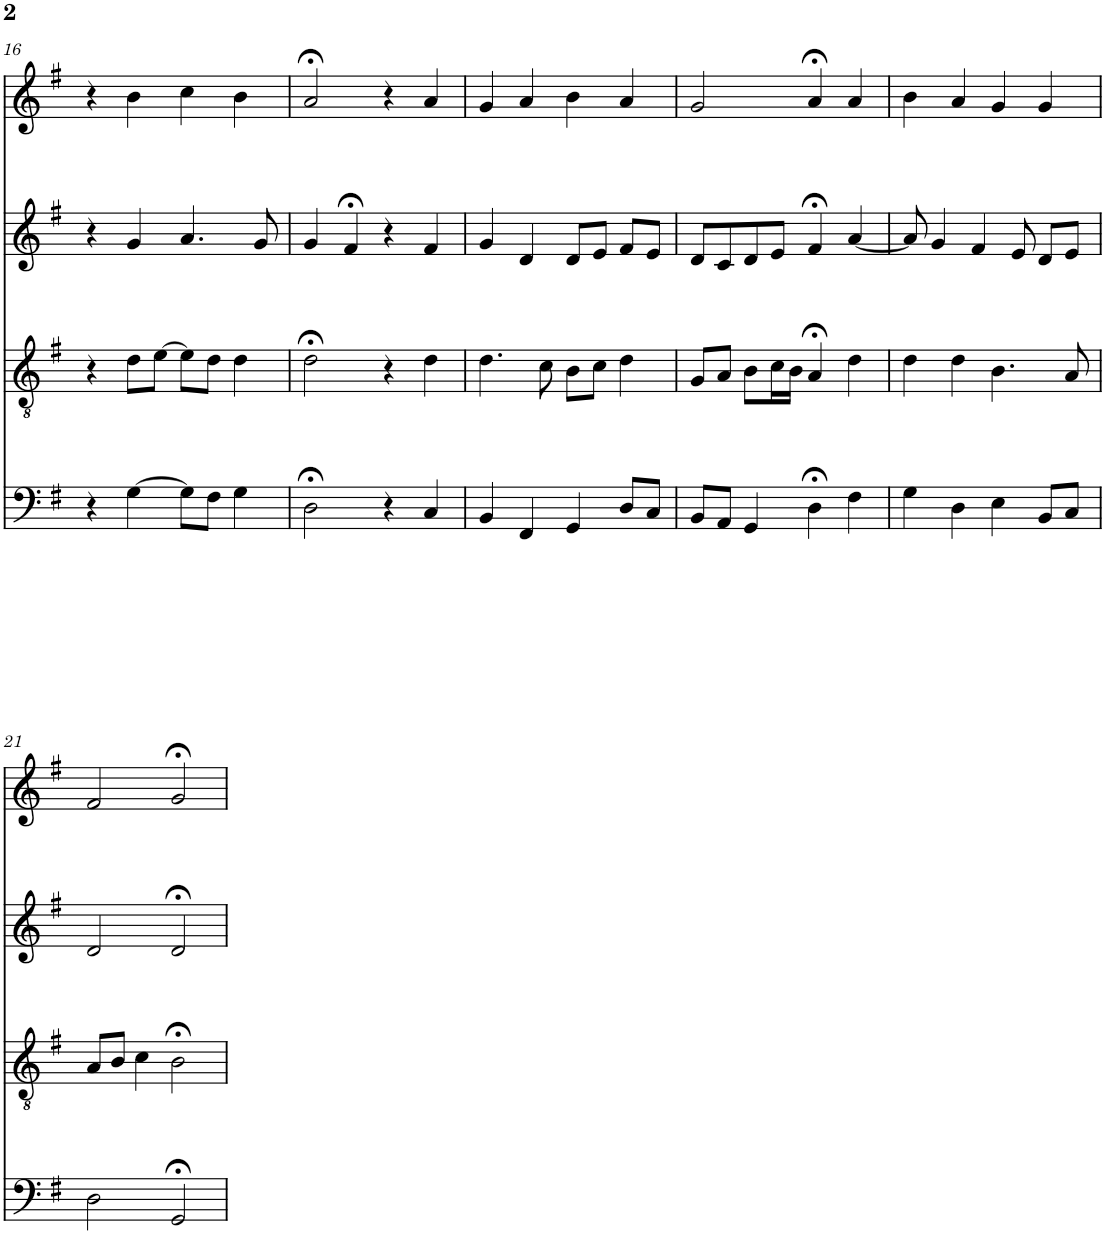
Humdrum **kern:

**kern	**kern	**kern	**kern
*part4	*part3	*part2	*part1
*staff4	*staff3	*staff2	*staff1
*I"bass	*I"tenor	*I"alto	*I"soprn
!!LO:PB:g=z
*clefF4	*clefGv2	*clefG2	*clefG2
*k[f#]	*k[f#]	*k[f#]	*k[f#]
*G:	*G:	*G:	*G:
*M4/4	*M4/4	*M4/4	*M4/4
=16	=16	=16	=16
4r	4r	4r	4r
[4G\	8d\L	4g/	4b\
.	[8e\J	.	.
8G\L]	8e\L]	4.a/	4cc\
8F#\J	8d\J	.	.
4G\	4d\	.	4b\
.	.	8g/	.
=17	=17	=17	=17
2D;<\	2d;<\	4g/	2a;</
.	.	4f#;</	.
4r	4r	4r	4r
4C/	4d\	4f#/	4a/
=18	=18	=18	=18
4BB/	4.d\	4g/	4g/
4FF#/	.	4d/	4a/
.	8c\	.	.
4GG/	8B\L	8d/L	4b\
.	8c\J	8e/J	.
8D/L	4d\	8f#/L	4a/
8C/J	.	8e/J	.
=19	=19	=19	=19
8BB/L	8G/L	8d/L	2g/
8AA/J	8A/J	8c/	.
4GG/	8B\L	8d/	.
.	16c\L	8e/J	.
.	16B\JJ	.	.
4D;<\	4A;</	4f#;</	4a;</
4F#\	4d\	[4a/	4a/
=20	=20	=20	=20
4G\	4d\	8a/]	4b\
.	.	4g/	.
4D\	4d\	.	4a/
.	.	4f#/	.
4E\	4.B\	.	4g/
.	.	8e/	.
8BB/L	.	8d/L	4g/
8C/J	8A/	8e/J	.
!!LO:LB:g=z
=21	=21	=21	=21
2D\	8A/L	2d/	2f#/
.	8B/J	.	.
.	4c\	.	.
2GG;</	2B;<\	2d;</	2g;</
=	=	=	=
*-	*-	*-	*-
